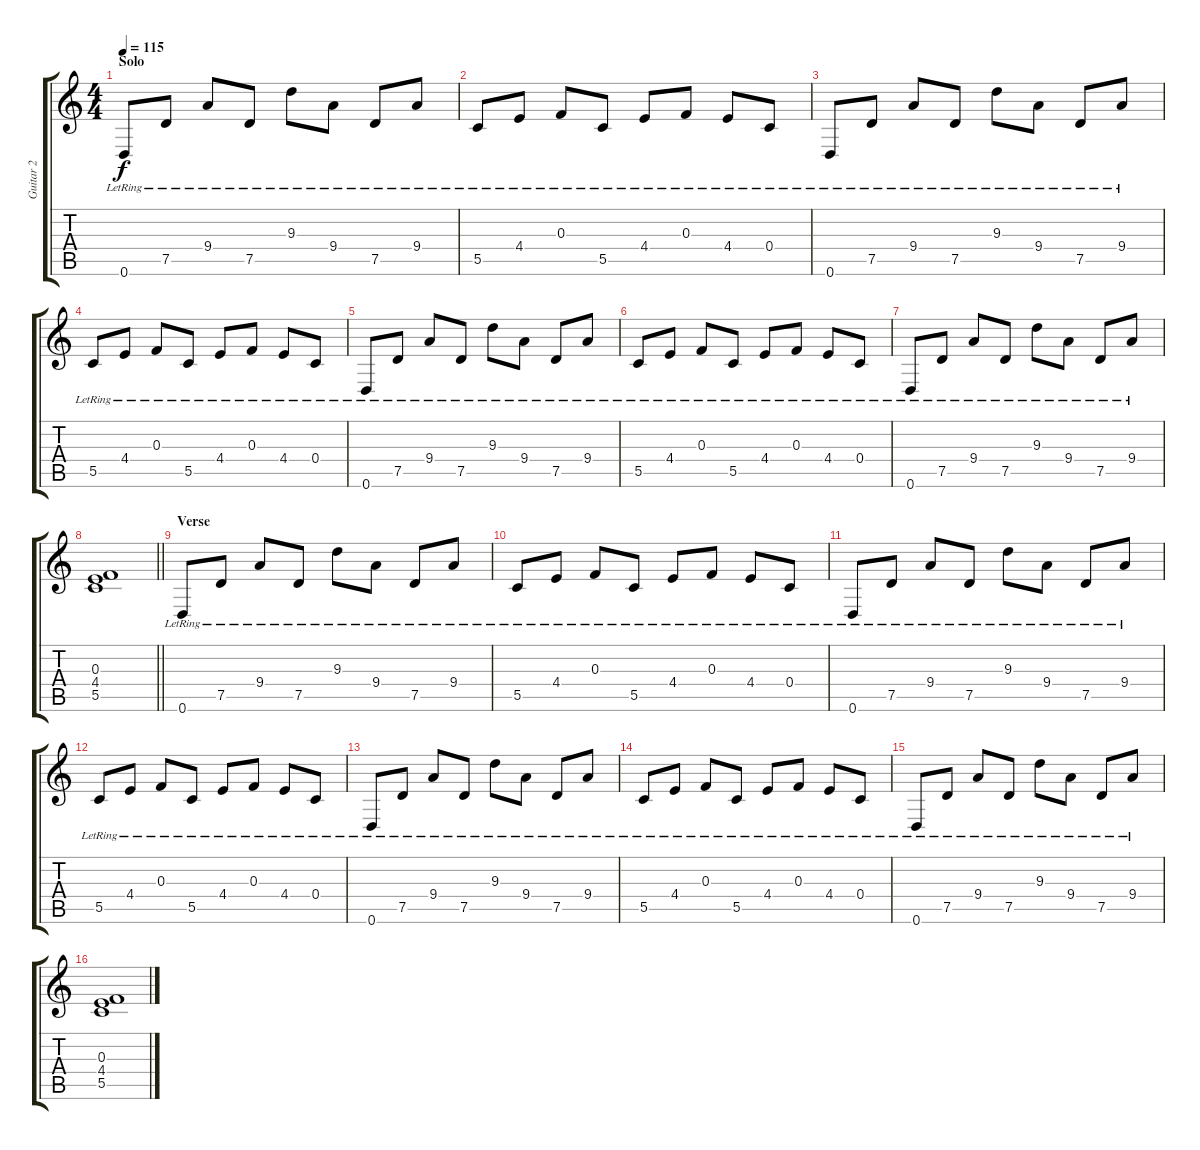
\track ("Guitar 2" "Guitar 2") {instrument distortionguitar}
\staff {score tabs}
\tuning (D4 A3 F3 C3 G2 D2) {hide}
\ts (4 4)
\section ("" "Solo")
\tempo 115
\clef g2
\ks c
0.6{lr}.8{dy f} 7.5{lr}.8 9.4{lr}.8 7.5{lr}.8 9.3{lr}.8 9.4{lr}.8 7.5{lr}.8 9.4{lr}.8 |
5.5{lr}.8 4.4{lr}.8 0.3{lr}.8 5.5{lr}.8 4.4{lr}.8 0.3{lr}.8 4.4{lr}.8 0.4{lr}.8 |
0.6{lr}.8 7.5{lr}.8 9.4{lr}.8 7.5{lr}.8 9.3{lr}.8 9.4{lr}.8 7.5{lr}.8 9.4{lr}.8 |
5.5{lr}.8 4.4{lr}.8 0.3{lr}.8 5.5{lr}.8 4.4{lr}.8 0.3{lr}.8 4.4{lr}.8 0.4{lr}.8 |
0.6{lr}.8 7.5{lr}.8 9.4{lr}.8 7.5{lr}.8 9.3{lr}.8 9.4{lr}.8 7.5{lr}.8 9.4{lr}.8 |
5.5{lr}.8 4.4{lr}.8 0.3{lr}.8 5.5{lr}.8 4.4{lr}.8 0.3{lr}.8 4.4{lr}.8 0.4{lr}.8 |
0.6{lr}.8 7.5{lr}.8 9.4{lr}.8 7.5{lr}.8 9.3{lr}.8 9.4{lr}.8 7.5{lr}.8 9.4{lr}.8 |
\barLineRight lightlight
(0.3 4.4 5.5).1 |
\section ("" "Verse")
0.6{lr}.8 7.5{lr}.8 9.4{lr}.8 7.5{lr}.8 9.3{lr}.8 9.4{lr}.8 7.5{lr}.8 9.4{lr}.8 |
5.5{lr}.8 4.4{lr}.8 0.3{lr}.8 5.5{lr}.8 4.4{lr}.8 0.3{lr}.8 4.4{lr}.8 0.4{lr}.8 |
0.6{lr}.8 7.5{lr}.8 9.4{lr}.8 7.5{lr}.8 9.3{lr}.8 9.4{lr}.8 7.5{lr}.8 9.4{lr}.8 |
5.5{lr}.8 4.4{lr}.8 0.3{lr}.8 5.5{lr}.8 4.4{lr}.8 0.3{lr}.8 4.4{lr}.8 0.4{lr}.8 |
0.6{lr}.8 7.5{lr}.8 9.4{lr}.8 7.5{lr}.8 9.3{lr}.8 9.4{lr}.8 7.5{lr}.8 9.4{lr}.8 |
5.5{lr}.8 4.4{lr}.8 0.3{lr}.8 5.5{lr}.8 4.4{lr}.8 0.3{lr}.8 4.4{lr}.8 0.4{lr}.8 |
0.6{lr}.8 7.5{lr}.8 9.4{lr}.8 7.5{lr}.8 9.3{lr}.8 9.4{lr}.8 7.5{lr}.8 9.4{lr}.8 |
(0.3 4.4 5.5).1
